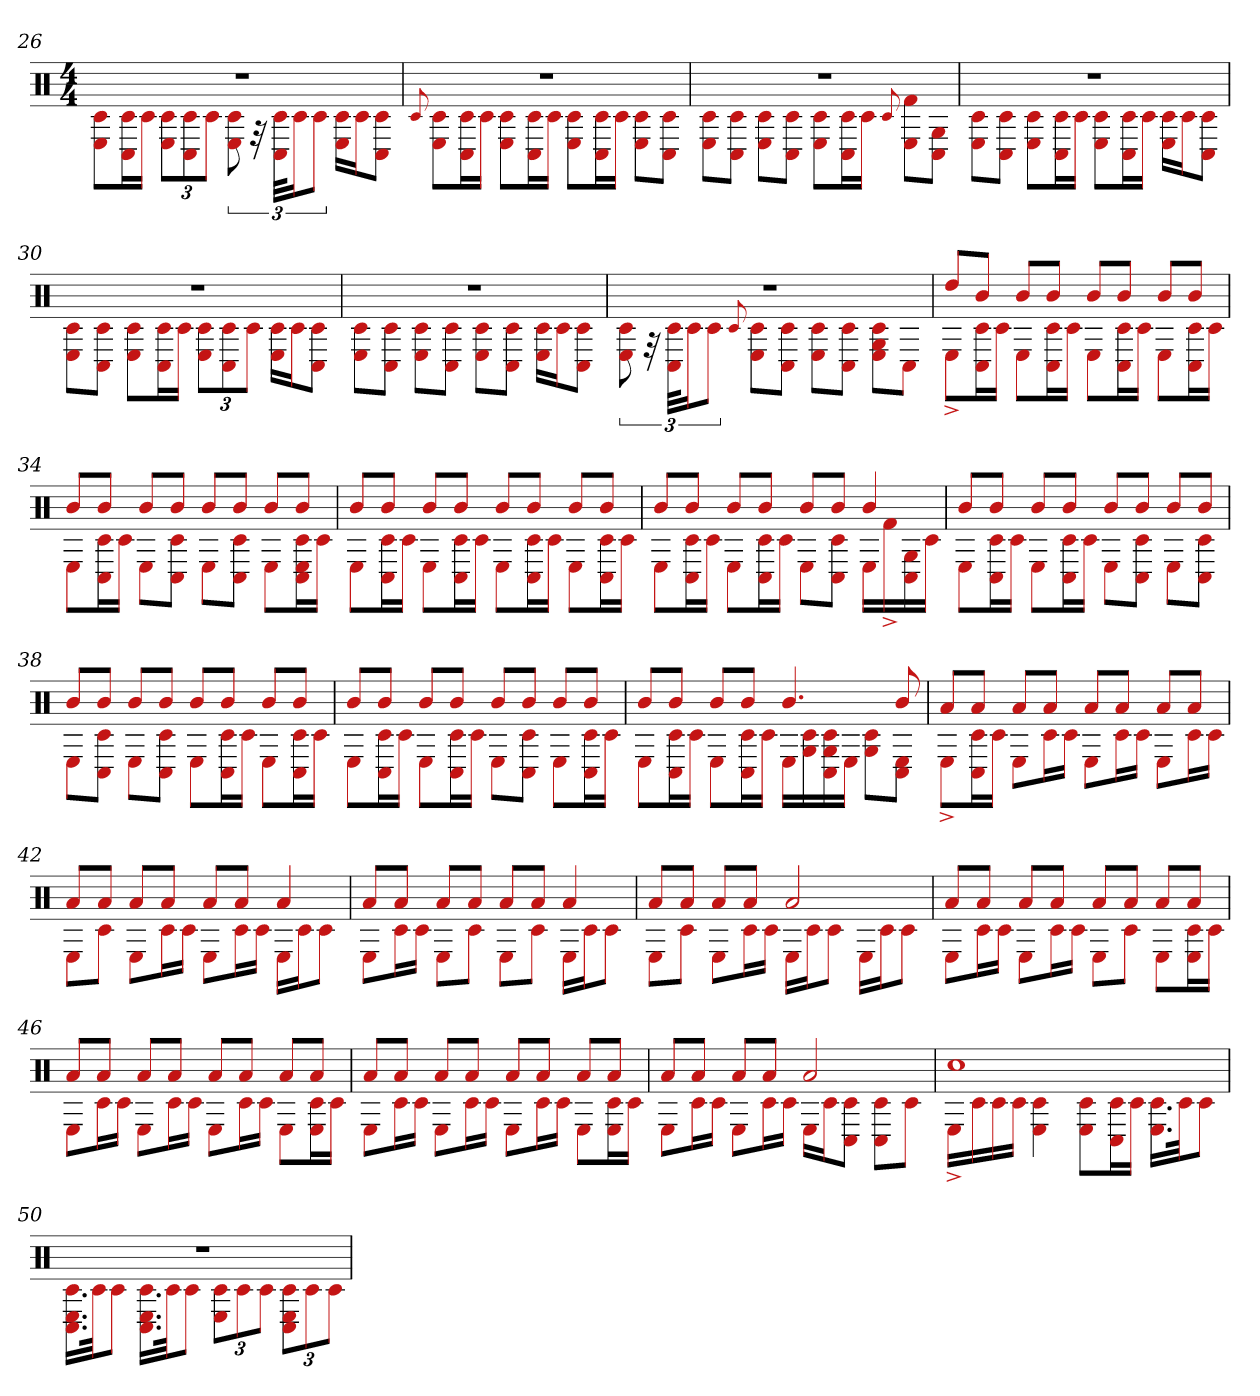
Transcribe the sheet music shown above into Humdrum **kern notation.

**kern
*part1
*staff1
*clefX
*k[]
*M4/4
=26
*^
1r	8c# 8EL
.	16C# 16c#L
.	16c#JJ
.	12E 12c#L
.	12C# 12c#
.	12c#J
.	12E 12c#
.	48r
.	48C# 48c#KLL
.	24c#J
.	12c#J
.	16E 16c#LL
.	16c#J
.	8C# 8c#J
=27	=27
.	8qqc#
1r	8E 8c#L
.	16C# 16c#L
.	16c#JJ
.	8c# 8EL
.	16C# 16c#L
.	16c#JJ
.	8c# 8EL
.	16C# 16c#L
.	16c#JJ
.	8c# 8EL
.	8C# 8c#J
=28	=28
1r	8E 8c#L
.	8C# 8c#J
.	8E 8c#L
.	8C# 8c#J
.	8E 8c#L
.	16C# 16c#L
.	16c#JJ
.	8qqc#
.	8E 8f#L
.	8C# 8GJ
=29	=29
1r	8E 8c#L
.	8C# 8c#J
.	8c# 8EL
.	16C# 16c#L
.	16c#JJ
.	8c# 8EL
.	16C# 16c#L
.	16c#JJ
.	16c# 16ELL
.	16c#J
.	8C# 8c#J
=30	=30
1r	8E 8c#L
.	8C# 8c#J
.	8E 8c#L
.	16C# 16c#L
.	16c#JJ
.	12c# 12EL
.	12C# 12c#
.	12c#J
.	16E 16c#LL
.	16c#J
.	8C# 8c#J
=31	=31
1r	8E 8c#L
.	8C# 8c#J
.	8c# 8EL
.	8C# 8c#J
.	8c# 8EL
.	8C# 8c#J
.	16c# 16ELL
.	16c#J
.	8C# 8c#J
=32	=32
1r	12E 12c#
.	48r
.	48C# 48c#KLL
.	24c#J
.	12c#J
.	8qqc#
.	8E 8c#L
.	8C# 8c#J
.	8c# 8EL
.	8C# 8c#J
.	8E 8c# 8GL
.	8C#J
=33	=33
8ddL	8E^L
8bJ	16c# 16C#L
.	16c#JJ
8bL	8EL
8bJ	16C# 16c#L
.	16c#JJ
8bL	8EL
8bJ	16C# 16c#L
.	16c#JJ
8bL	8EL
8bJ	16C# 16c#L
.	16c#JJ
=34	=34
8bL	8EL
8bJ	16C# 16c#L
.	16c#JJ
8bL	8EL
8bJ	8C# 8c#J
8bL	8EL
8bJ	8C# 8c#J
8bL	8EL
8bJ	16C# 16c# 16EL
.	16c#JJ
=35	=35
8bL	8EL
8bJ	16C# 16c#L
.	16c#JJ
8bL	8EL
8bJ	16C# 16c#L
.	16c#JJ
8bL	8EL
8bJ	16C# 16c#L
.	16c#JJ
8bL	8EL
8bJ	16C# 16c#L
.	16c#JJ
=36	=36
8bL	8EL
8bJ	16C# 16c#L
.	16c#JJ
8bL	8EL
8bJ	16C# 16c#L
.	16c#JJ
8bL	8EL
8bJ	8C# 8c#J
4b	16ELL
.	16f#^
.	16C# 16G
.	16c#JJ
=37	=37
8bL	8EL
8bJ	16C# 16c#L
.	16c#JJ
8bL	8EL
8bJ	16C# 16c#L
.	16c#JJ
8bL	8EL
8bJ	8C# 8c#J
8bL	8EL
8bJ	8C# 8c#J
=38	=38
8bL	8EL
8bJ	8C# 8c#J
8bL	8EL
8bJ	8C# 8c#J
8bL	8EL
8bJ	16C# 16c#L
.	16c#JJ
8bL	8EL
8bJ	16C# 16c#L
.	16c#JJ
=39	=39
8bL	8EL
8bJ	16C# 16c#L
.	16c#JJ
8bL	8EL
8bJ	16C# 16c#L
.	16c#JJ
8bL	8EL
8bJ	8C# 8c#J
8bL	8EL
8bJ	16C# 16c#L
.	16c#JJ
=40	=40
8bL	8EL
8bJ	16C# 16c#L
.	16c#JJ
8bL	8EL
8bJ	16c# 16C#L
.	16c#JJ
4.b	16ELL
.	16c# 16G
.	16C# 16c# 16G
.	16EJJ
.	8c# 8GL
8b	8E 8C#J
=41	=41
8aL	8E^L
8aJ	16c# 16C#L
.	16c#JJ
8aL	8EL
8aJ	16c#L
.	16c#JJ
8aL	8EL
8aJ	16c#L
.	16c#JJ
8aL	8EL
8aJ	16c#L
.	16c#JJ
=42	=42
8aL	8EL
8aJ	8c#J
8aL	8EL
8aJ	16c#L
.	16c#JJ
8aL	8EL
8aJ	16c#L
.	16c#JJ
4a	16ELL
.	16c#J
.	8c#J
=43	=43
8aL	8EL
8aJ	16c#L
.	16c#JJ
8aL	8EL
8aJ	8c#J
8aL	8EL
8aJ	8c#J
4a	16ELL
.	16c#J
.	8c#J
=44	=44
8aL	8EL
8aJ	8c#J
8aL	8EL
8aJ	16c#L
.	16c#JJ
2a	16ELL
.	16c#J
.	8c#J
.	16ELL
.	16c#J
.	8c#J
=45	=45
8aL	8EL
8aJ	16c#L
.	16c#JJ
8aL	8EL
8aJ	16c#L
.	16c#JJ
8aL	8EL
8aJ	8c#J
8aL	8EL
8aJ	16c# 16EL
.	16c#JJ
=46	=46
8aL	8EL
8aJ	16c#L
.	16c#JJ
8aL	8EL
8aJ	16c#L
.	16c#JJ
8aL	8EL
8aJ	16c#L
.	16c#JJ
8aL	8EL
8aJ	16c# 16EL
.	16c#JJ
=47	=47
8aL	8EL
8aJ	16c#L
.	16c#JJ
8aL	8EL
8aJ	16c#L
.	16c#JJ
8aL	8EL
8aJ	16c#L
.	16c#JJ
8aL	8EL
8aJ	16c# 16EL
.	16c#JJ
=48	=48
8aL	8EL
8aJ	16c#L
.	16c#JJ
8aL	8EL
8aJ	16c#L
.	16c#JJ
2a	16ELL
.	16c#J
.	8C# 8c#J
.	8C# 8c#L
.	8c#J
=49	=49
1cc#	16E^LL
.	16c#
.	16c#
.	16c#JJ
.	4E 4c#
.	8E 8c#L
.	16C# 16c#L
.	16c#JJ
.	16.E 16.c#LL
.	32c#Jk
.	8c#J
=50	=50
1r	16.C# 16.E 16.c#LL
.	32c#Jk
.	8c#J
.	16.C# 16.E 16.c#LL
.	32c#Jk
.	8c#J
.	12E 12c#L
.	12c#
.	12c#J
.	12C# 12E 12c#L
.	12c#
.	12c#J
*v	*v
=
*-
